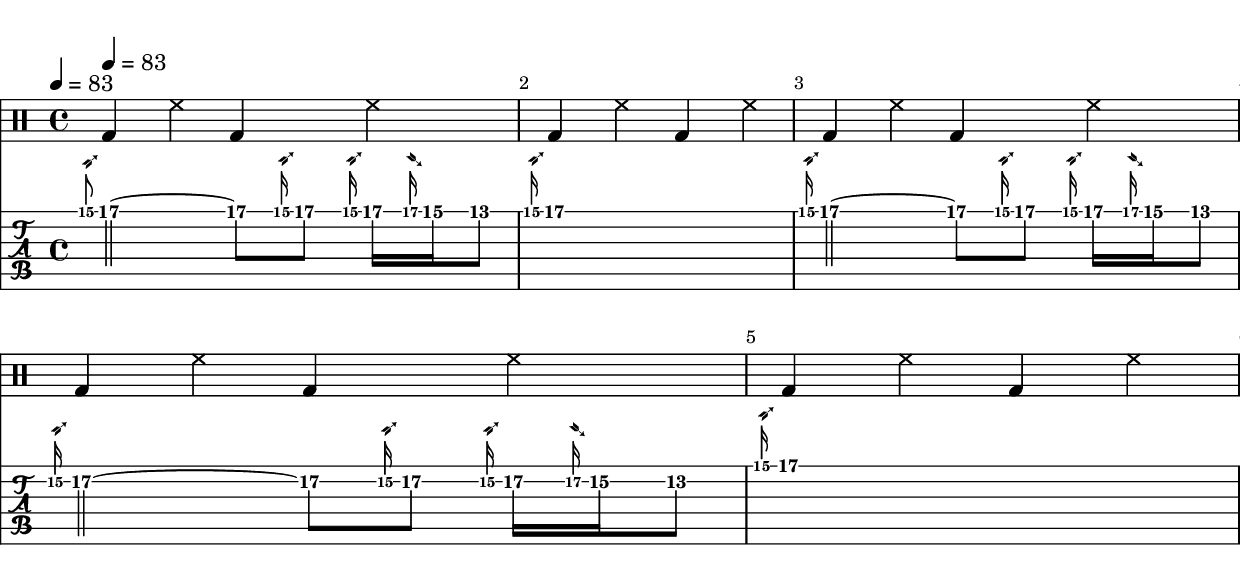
\version "2.20.0"

\paper {
  #(include-special-characters)
  indent = 0\mm
  line-width = 210\mm
  oddHeaderMarkup = ""
  evenHeaderMarkup = ""
  oddFooterMarkup = ""
  evenFooterMarkup = ""

  #(add-text-replacements!
    '(
       ("100" . "hundred")
       ("dpi" . "dots per inch")
       ))

}

\version "2.22.1"

\include "../../common/macros.ly"

song_tempo = 83

ma = {
  < a, e>8      < a, e>8
  < a, fis>8   < a, fis>8
  < a, e>8      < a, e>8
  < a, fis>8   < a, fis>8

}

mb = {
  <d' a'>1
}



rhythm = {
  \ma \ma \ma \ma
  \mb
}

lead = {
  \relative c'' {
    \override Score.SpacingSpanner.shortest-duration-space = #4.0

    % mes 1
    %\grace g'8^\markup { \char ##x2197 " 1 "  }     a2~
    \mypull g'8 a2~
    a8
    %\grace g16^\markup {\char ##x2197 "1"}    a8
    \mypull g16 a8
    %\grace g16^\markup {\char ##x2197 "1"}    a16
    \mypull g16 a16
    %\grace a16^\markup {\char ##x2198 "1"}    g16
    \myrelease a16 g16


    f8

    |
    % mes 2
    %\grace g16^\markup {\char ##x2197 "1"} a1
    \mypull g16 a1

    |
    % mes 3
    %\grace g16^\markup {\char ##x2197 "1"}     a2~
    \mypull g16 a2~
    a8
    %\grace g16^\markup {\char ##x2197 "1"}    a8
    \mypull g16 a8
    %\grace g16^\markup {\char ##x2197 "1"}    a16
    \mypull g16 a16
    %\grace a16^\markup {\char ##x2198 "1"}    g16
    \myrelease a16 g16
    f8

    |
    % mes 4
    %\grace d16\2^\markup {\char ##x2197 "1"}    e2~\2
    \mypull d16\2 e2~\2
    e8\2
    %\grace d16\2^\markup {\char ##x2197 "1"}    e8\2
    \mypull d16\2 e8\2
    %\grace d16\2^\markup {\char ##x2197 "1"}    e16\2
    \mypull d16\2 e16\2
    %\grace e16\2^\markup {\char ##x2198 "1"}    d16\2
    \myrelease e16\2 d16\2
    c8\2
    |
    % mes 5
    %\grace g'16\1^\markup {\char ##x2197 "1"}     a1\1
    \mypull g'16\1 a1\1

  }
}

drumbar =  \drummode {  bassdrum4 hihat4  bassdrum hihat }

drumbars = {
  \drumbar |
  \drumbar |
  \drumbar |
  \drumbar |
  \drumbar |
}


staff_rhythm =   {
  \clef "treble_8"
  \tempo 4 = \song_tempo
  \override Score.BarNumber.break-visibility = ##(#t #t #t)
  %\set TabStaff.stringTunings = #custom-tuning
  \rhythm
}

staff_lead =    {
  \clef "treble_8"
  \tempo 4 = \song_tempo
  \override Score.BarNumber.break-visibility = ##(#t #t #t)
  \omit StringNumber
  \lead

}

staff_lead_tab = {
  \tempo 4 = \song_tempo
  \tabFullNotation
  \override Score.BarNumber.break-visibility = ##(#t #t #t)
  \lead
}


\score {

  <<

    \new DrumStaff {
      \tempo 4 = \song_tempo
      % why not \drums ?
      \drumbar
      \drumbar
      \drumbar
      \drumbar
      \drumbar
    }


    %\new Staff {
    %  \clef "treble_8"
    %  \tempo 4 = \song_tempo
    %  \override Score.BarNumber.break-visibility = ##(#t #t #t)
    %  \omit StringNumber
    %  \lead
    %}



    \new TabStaff {
      \tempo 4 = \song_tempo
      \tabFullNotation
      \override Score.BarNumber.break-visibility = ##(#t #t #t)
      \lead

    }


  >>
  \layout {}


}
